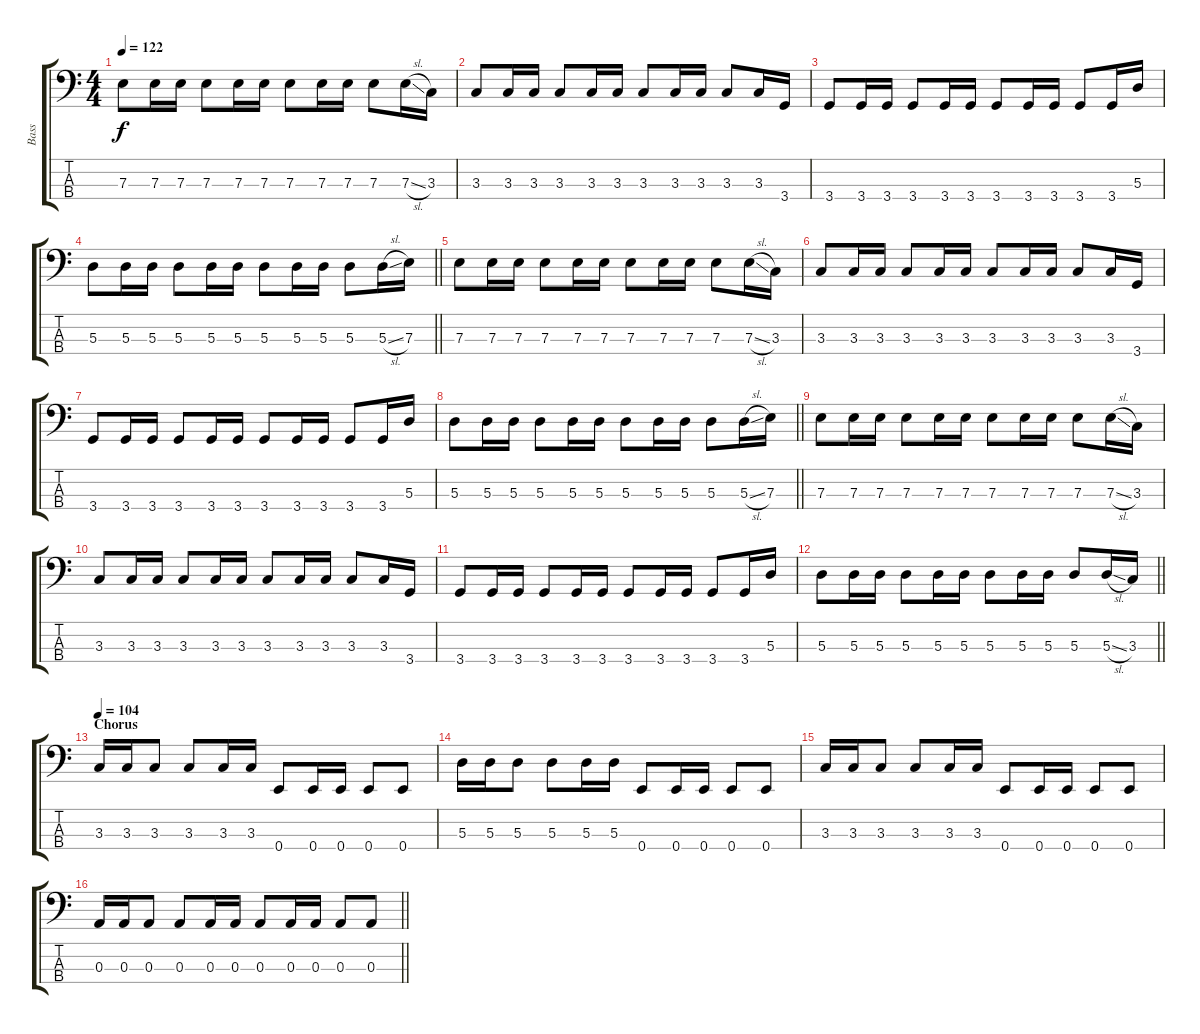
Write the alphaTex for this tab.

\track ("Bass" "Bass") {instrument electricbassfinger}
\staff {score tabs}
\tuning (G2 D2 A1 E1) {hide}
\ts (4 4)
\tempo 122
\clef f4
\ks c
7.3.8{dy f} 7.3.16 7.3.16 7.3.8 7.3.16 7.3.16 7.3.8 7.3.16 7.3.16 7.3.8 7.3{sl}.16 3.3.16 |
3.3.8 3.3.16 3.3.16 3.3.8 3.3.16 3.3.16 3.3.8 3.3.16 3.3.16 3.3.8 3.3.16 3.4.16 |
3.4.8 3.4.16 3.4.16 3.4.8 3.4.16 3.4.16 3.4.8 3.4.16 3.4.16 3.4.8 3.4.16 5.3.16 |
\barLineRight lightlight
5.3.8 5.3.16 5.3.16 5.3.8 5.3.16 5.3.16 5.3.8 5.3.16 5.3.16 5.3.8 5.3{sl}.16 7.3.16 |
7.3.8 7.3.16 7.3.16 7.3.8 7.3.16 7.3.16 7.3.8 7.3.16 7.3.16 7.3.8 7.3{sl}.16 3.3.16 |
3.3.8 3.3.16 3.3.16 3.3.8 3.3.16 3.3.16 3.3.8 3.3.16 3.3.16 3.3.8 3.3.16 3.4.16 |
3.4.8 3.4.16 3.4.16 3.4.8 3.4.16 3.4.16 3.4.8 3.4.16 3.4.16 3.4.8 3.4.16 5.3.16 |
\barLineRight lightlight
5.3.8 5.3.16 5.3.16 5.3.8 5.3.16 5.3.16 5.3.8 5.3.16 5.3.16 5.3.8 5.3{sl}.16 7.3.16 |
7.3.8 7.3.16 7.3.16 7.3.8 7.3.16 7.3.16 7.3.8 7.3.16 7.3.16 7.3.8 7.3{sl}.16 3.3.16 |
3.3.8 3.3.16 3.3.16 3.3.8 3.3.16 3.3.16 3.3.8 3.3.16 3.3.16 3.3.8 3.3.16 3.4.16 |
3.4.8 3.4.16 3.4.16 3.4.8 3.4.16 3.4.16 3.4.8 3.4.16 3.4.16 3.4.8 3.4.16 5.3.16 |
\barLineRight lightlight
5.3.8 5.3.16 5.3.16 5.3.8 5.3.16 5.3.16 5.3.8 5.3.16 5.3.16 5.3.8 5.3{sl}.16 3.3.16 |
\section ("" "Chorus")
\tempo 104
3.3.16 3.3.16 3.3.8 3.3.8 3.3.16 3.3.16 0.4.8 0.4.16 0.4.16 0.4.8 0.4.8 |
5.3.16 5.3.16 5.3.8 5.3.8 5.3.16 5.3.16 0.4.8 0.4.16 0.4.16 0.4.8 0.4.8 |
3.3.16 3.3.16 3.3.8 3.3.8 3.3.16 3.3.16 0.4.8 0.4.16 0.4.16 0.4.8 0.4.8 |
\barLineRight lightlight
0.3.16 0.3.16 0.3.8 0.3.8 0.3.16 0.3.16 0.3.8 0.3.16 0.3.16 0.3.8 0.3.8
